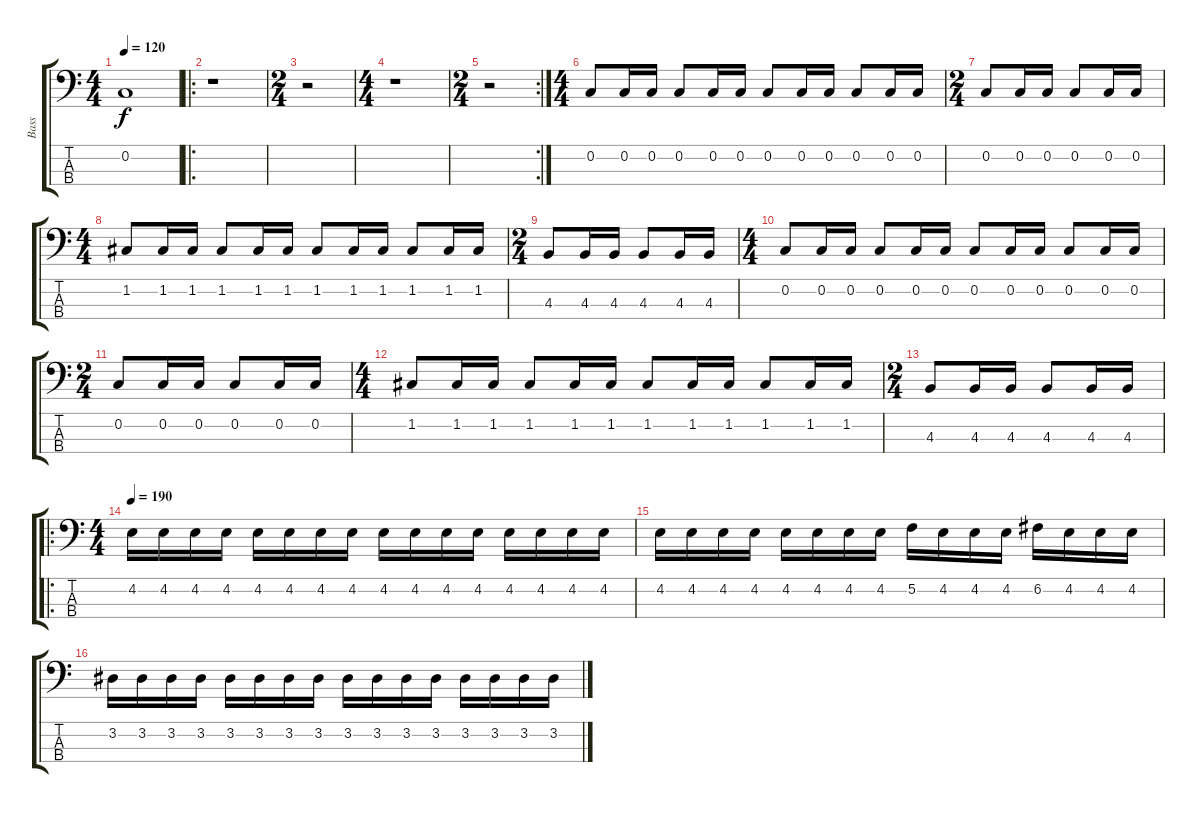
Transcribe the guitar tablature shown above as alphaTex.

\track ("Bass" "Bass") {instrument electricbasspick}
\staff {score tabs}
\tuning (F2 C2 G1 C1) {hide}
\ts (4 4)
\tempo 120
\clef f4
\ks c
0.2.1{dy f} |
\ro
r.1 |
\ts (2 4)
r.2 |
\ts (4 4)
r.1 |
\rc 2
\ts (2 4)
r.2 |
\ts (4 4)
0.2.8 0.2.16 0.2.16 0.2.8 0.2.16 0.2.16 0.2.8 0.2.16 0.2.16 0.2.8 0.2.16 0.2.16 |
\ts (2 4)
0.2.8 0.2.16 0.2.16 0.2.8 0.2.16 0.2.16 |
\ts (4 4)
1.2.8 1.2.16 1.2.16 1.2.8 1.2.16 1.2.16 1.2.8 1.2.16 1.2.16 1.2.8 1.2.16 1.2.16 |
\ts (2 4)
4.3.8 4.3.16 4.3.16 4.3.8 4.3.16 4.3.16 |
\ts (4 4)
0.2.8 0.2.16 0.2.16 0.2.8 0.2.16 0.2.16 0.2.8 0.2.16 0.2.16 0.2.8 0.2.16 0.2.16 |
\ts (2 4)
0.2.8 0.2.16 0.2.16 0.2.8 0.2.16 0.2.16 |
\ts (4 4)
1.2.8 1.2.16 1.2.16 1.2.8 1.2.16 1.2.16 1.2.8 1.2.16 1.2.16 1.2.8 1.2.16 1.2.16 |
\ts (2 4)
4.3.8 4.3.16 4.3.16 4.3.8 4.3.16 4.3.16 |
\ro
\ts (4 4)
\tempo 190
4.2.16 4.2.16 4.2.16 4.2.16 4.2.16 4.2.16 4.2.16 4.2.16 4.2.16 4.2.16 4.2.16 4.2.16 4.2.16 4.2.16 4.2.16 4.2.16 |
4.2.16 4.2.16 4.2.16 4.2.16 4.2.16 4.2.16 4.2.16 4.2.16 5.2.16 4.2.16 4.2.16 4.2.16 6.2.16 4.2.16 4.2.16 4.2.16 |
3.2.16 3.2.16 3.2.16 3.2.16 3.2.16 3.2.16 3.2.16 3.2.16 3.2.16 3.2.16 3.2.16 3.2.16 3.2.16 3.2.16 3.2.16 3.2.16
